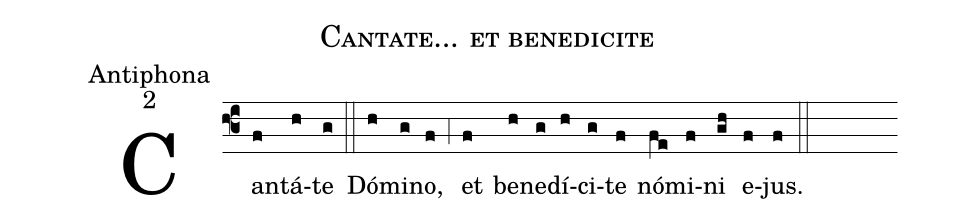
name:Cantate... et benedicite;
office-part:Antiphona;
mode:2;
%%
(f3) Can(f)tá(h)te(g) (::) Dó(h)mi(g)no,(f) (;4) et(f) be(h)ne(g)dí(h)ci(g)te(f) nó(fe)mi(f)ni(gh) e(f)jus.(f) (::)
